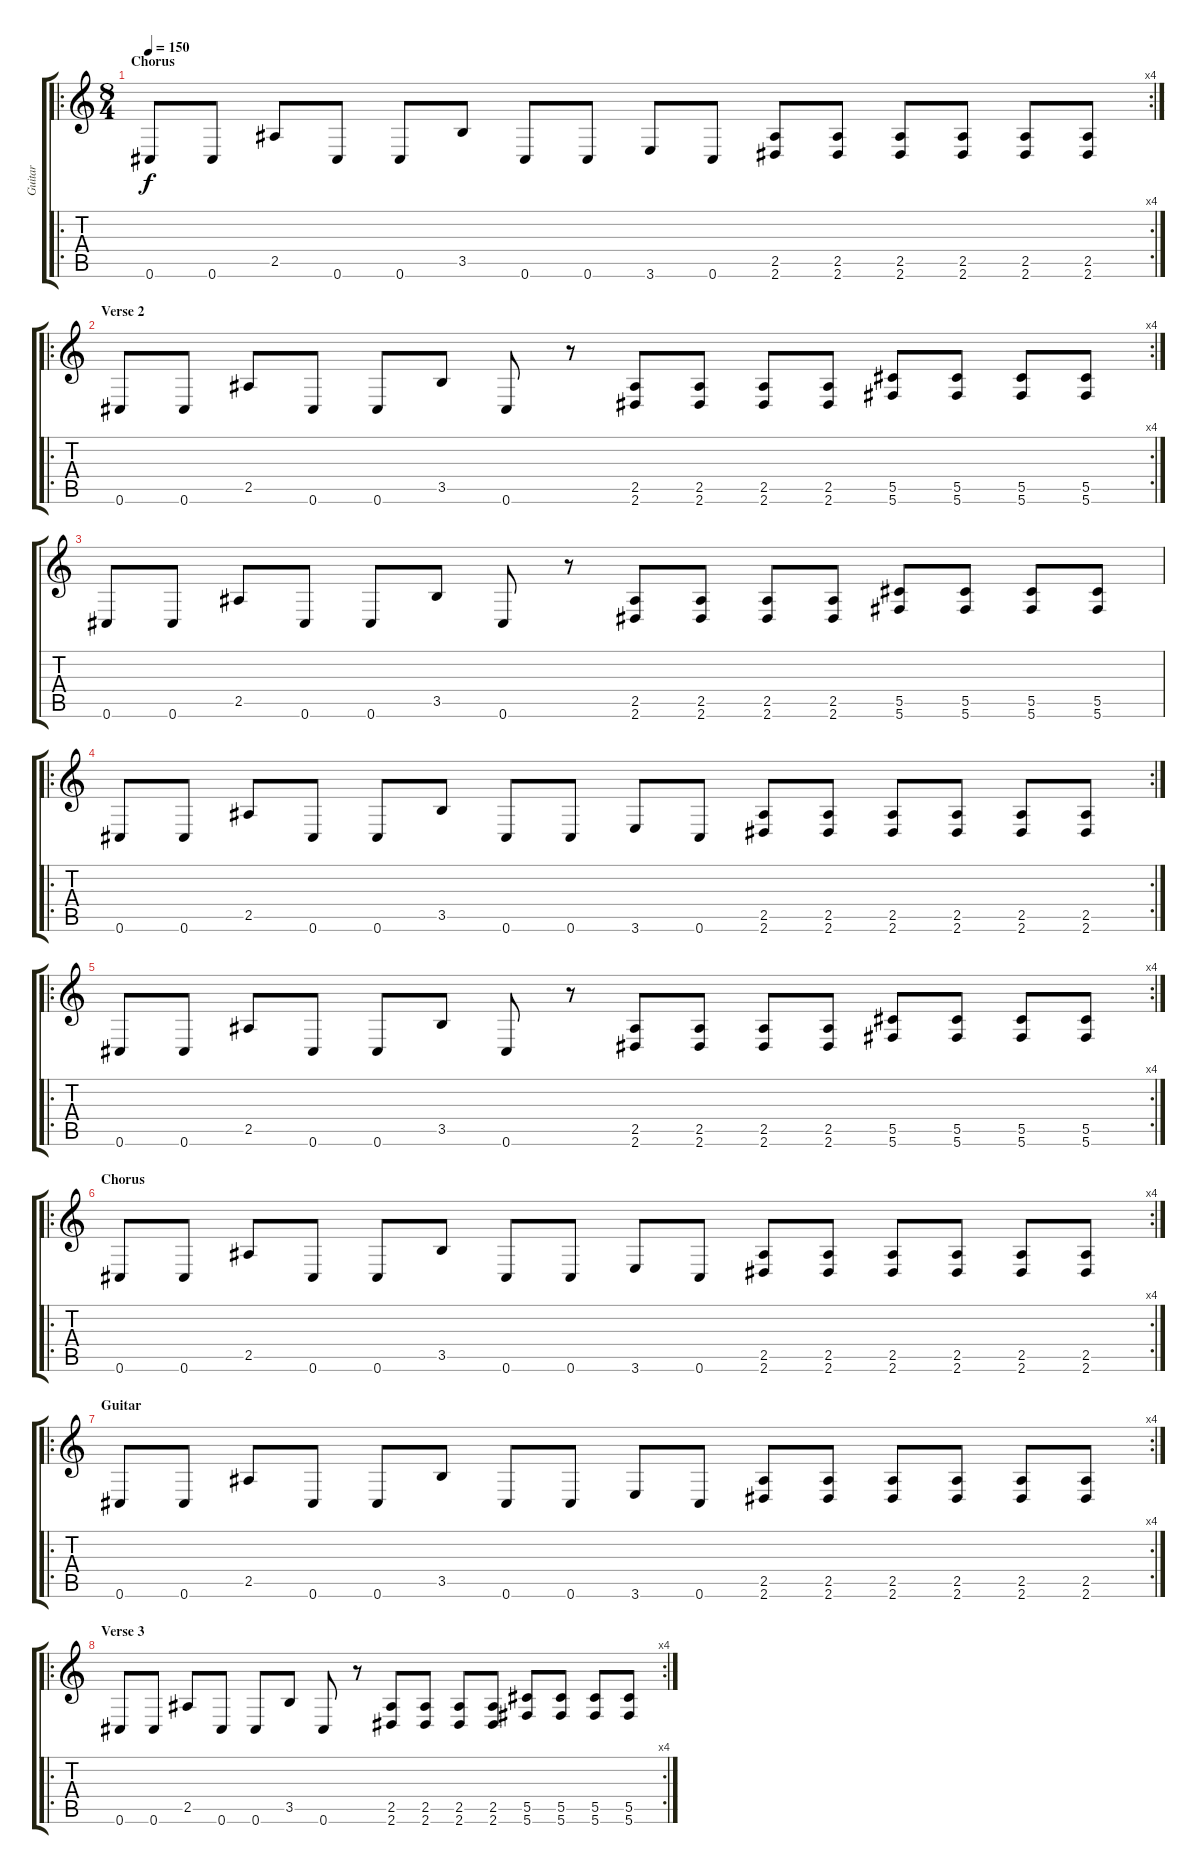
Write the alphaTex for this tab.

\track ("Guitar" "Guitar") {instrument distortionguitar}
\staff {score tabs}
\tuning (Eb4 Bb3 Gb3 Db3 Ab2 Db2) {hide}
\ro
\rc 4
\ts (8 4)
\section ("" "Chorus")
\tempo 150
\clef g2
\ks c
0.6.8{dy f} 0.6.8 2.5.8 0.6.8 0.6.8 3.5.8 0.6.8 0.6.8 3.6.8 0.6.8 (2.5 2.6).8 (2.5 2.6).8 (2.5 2.6).8 (2.5 2.6).8 (2.5 2.6).8 (2.5 2.6).8 |
\ro
\rc 4
\section ("" "Verse 2")
0.6.8 0.6.8 2.5.8 0.6.8 0.6.8 3.5.8 0.6.8 r.8 (2.5 2.6).8 (2.5 2.6).8 (2.5 2.6).8 (2.5 2.6).8 (5.5 5.6).8 (5.5 5.6).8 (5.5 5.6).8 (5.5 5.6).8 |
0.6.8 0.6.8 2.5.8 0.6.8 0.6.8 3.5.8 0.6.8 r.8 (2.5 2.6).8 (2.5 2.6).8 (2.5 2.6).8 (2.5 2.6).8 (5.5 5.6).8 (5.5 5.6).8 (5.5 5.6).8 (5.5 5.6).8 |
\ro
\rc 2
0.6.8 0.6.8 2.5.8 0.6.8 0.6.8 3.5.8 0.6.8 0.6.8 3.6.8 0.6.8 (2.5 2.6).8 (2.5 2.6).8 (2.5 2.6).8 (2.5 2.6).8 (2.5 2.6).8 (2.5 2.6).8 |
\ro
\rc 4
0.6.8 0.6.8 2.5.8 0.6.8 0.6.8 3.5.8 0.6.8 r.8 (2.5 2.6).8 (2.5 2.6).8 (2.5 2.6).8 (2.5 2.6).8 (5.5 5.6).8 (5.5 5.6).8 (5.5 5.6).8 (5.5 5.6).8 |
\ro
\rc 4
\section ("" "Chorus")
0.6.8 0.6.8 2.5.8 0.6.8 0.6.8 3.5.8 0.6.8 0.6.8 3.6.8 0.6.8 (2.5 2.6).8 (2.5 2.6).8 (2.5 2.6).8 (2.5 2.6).8 (2.5 2.6).8 (2.5 2.6).8 |
\ro
\rc 4
\section ("" "Guitar")
0.6.8 0.6.8 2.5.8 0.6.8 0.6.8 3.5.8 0.6.8 0.6.8 3.6.8 0.6.8 (2.5 2.6).8 (2.5 2.6).8 (2.5 2.6).8 (2.5 2.6).8 (2.5 2.6).8 (2.5 2.6).8 |
\ro
\rc 4
\section ("" "Verse 3")
0.6.8 0.6.8 2.5.8 0.6.8 0.6.8 3.5.8 0.6.8 r.8 (2.5 2.6).8 (2.5 2.6).8 (2.5 2.6).8 (2.5 2.6).8 (5.5 5.6).8 (5.5 5.6).8 (5.5 5.6).8 (5.5 5.6).8
